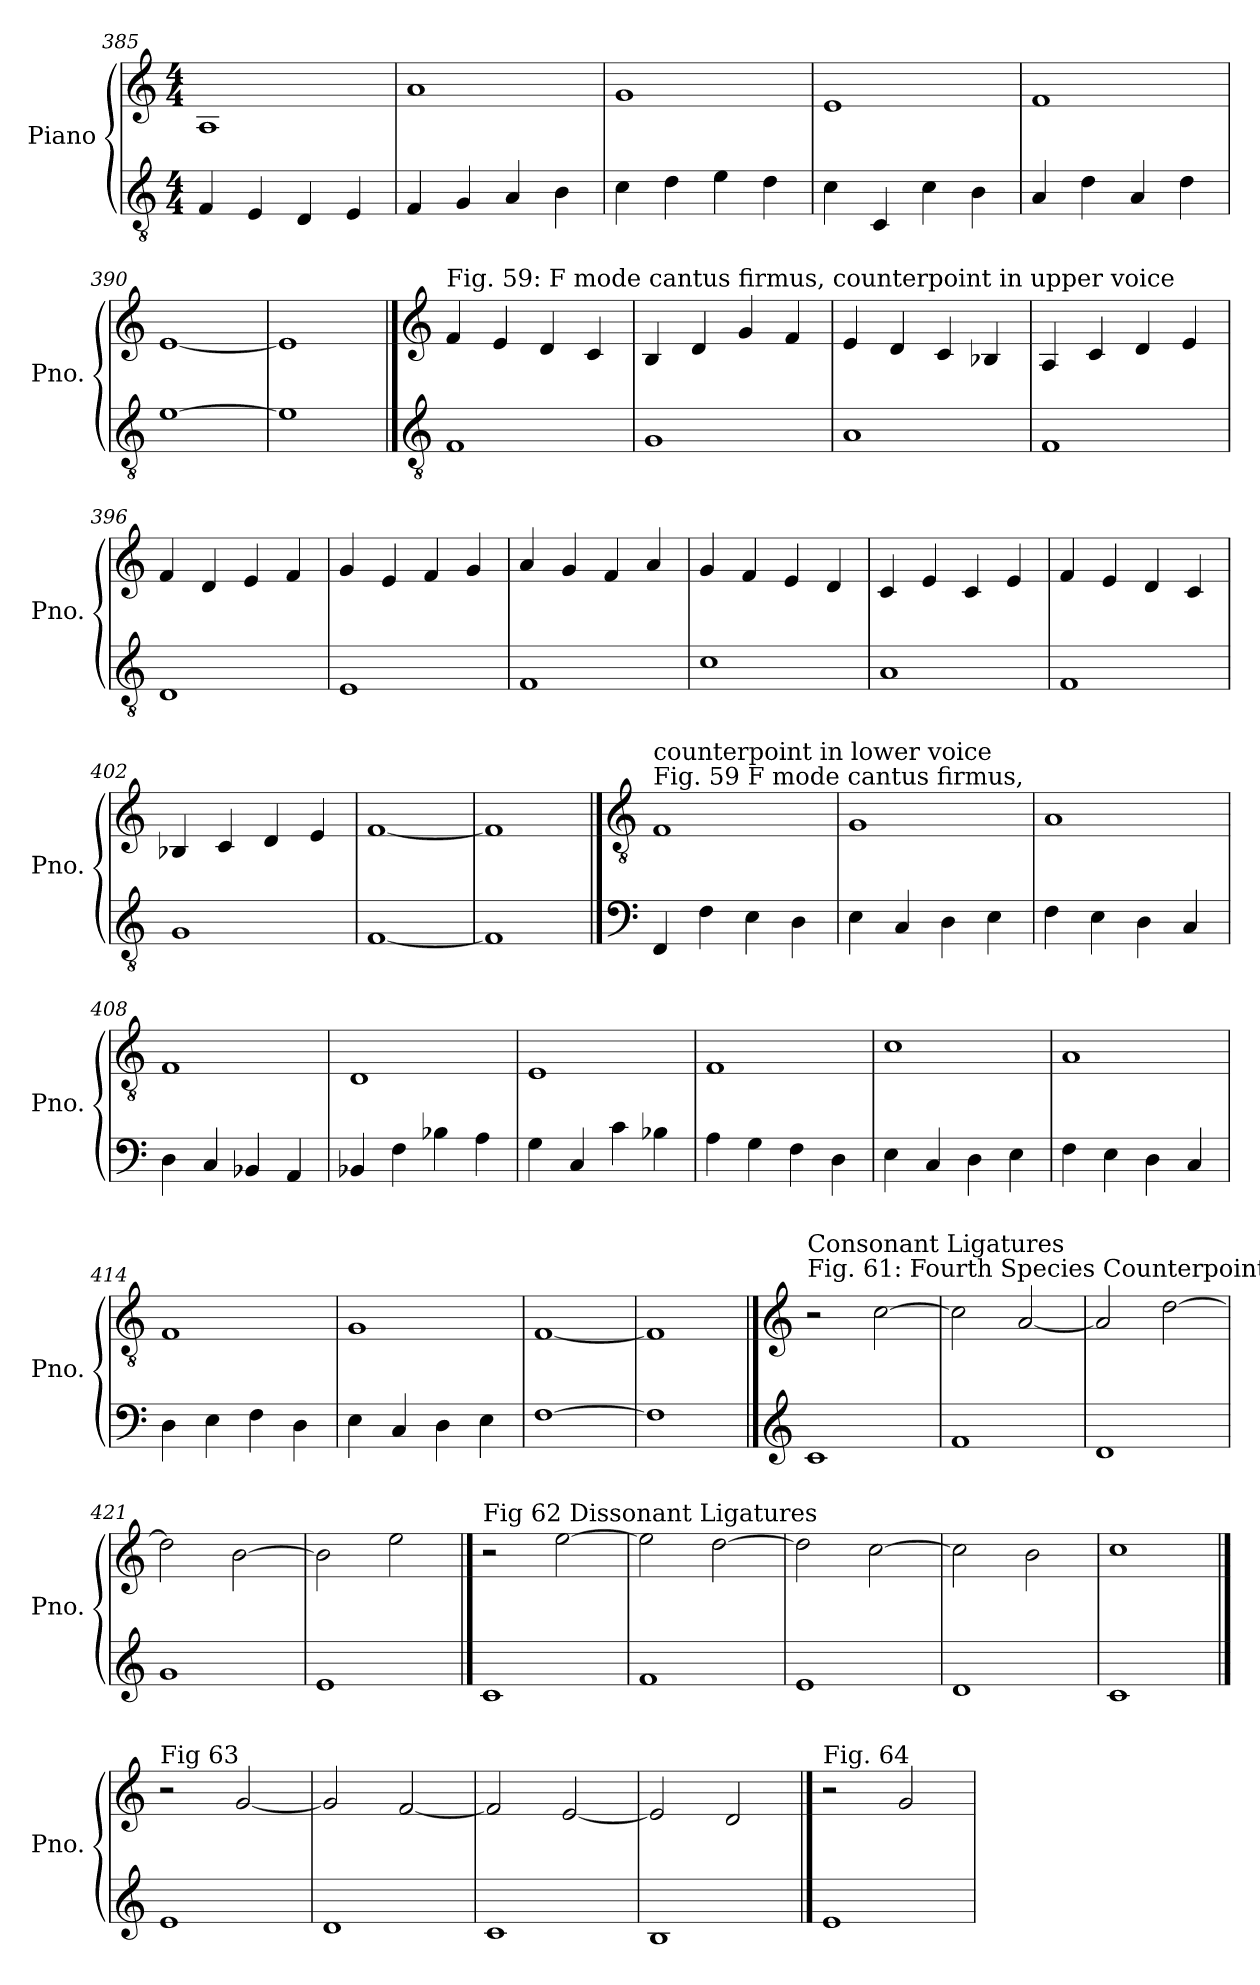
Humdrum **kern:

**kern	**kern
*part1	*part1
*staff2	*staff1
*I"Piano	*
*I'Pno.	*
*clefGv2	*clefG2
*k[]	*k[]
*M4/4	*M4/4
=385	=385
4F/	1A
4E/	.
4D/	.
4E/	.
=386	=386
4F/	1a
4G/	.
4A/	.
4B\	.
!!LO:PB:g=z
=387	=387
4c\	1g
4d\	.
4e\	.
4d\	.
=388	=388
4c\	1e
4C/	.
4c\	.
4B\	.
=389	=389
4A/	1f
4d\	.
4A/	.
4d\	.
=390	=390
[1e	[1e
=391	=391
1e]	1e]
!!LO:LB:g=z
==392	==392
*clefGv2	*clefG2
!	!LO:TX:a:t=Fig. 59&colon;   F mode cantus firmus, counterpoint in upper voice
1F	4f/
.	4e/
.	4d/
.	4c/
=393	=393
1G	4B/
.	4d/
.	4g/
.	4f/
=394	=394
1A	4e/
.	4d/
.	4c/
.	4B-X/
=395	=395
1F	4A/
.	4c/
.	4d/
.	4e/
=396	=396
1D	4f/
.	4d/
.	4e/
.	4f/
=397	=397
1E	4g/
.	4e/
.	4f/
.	4g/
!!LO:LB:g=z
=398	=398
1F	4a/
.	4g/
.	4f/
.	4a/
=399	=399
1c	4g/
.	4f/
.	4e/
.	4d/
=400	=400
1A	4c/
.	4e/
.	4c/
.	4e/
=401	=401
1F	4f/
.	4e/
.	4d/
.	4c/
=402	=402
1G	4B-X/
.	4c/
.	4d/
.	4e/
=403	=403
[1F	[1f
=404	=404
1F]	1f]
!!LO:LB:g=z
==405	==405
*clefF4	*clefGv2
!	!LO:TX:a:t=Fig. 59   F mode cantus firmus,
!	!LO:TX:a:t=counterpoint in lower voice
4FF/	1F
4F\	.
4E\	.
4D\	.
=406	=406
4E\	1G
4C/	.
4D\	.
4E\	.
=407	=407
4F\	1A
4E\	.
4D\	.
4C/	.
=408	=408
4D\	1F
4C/	.
4BB-X/	.
4AA/	.
=409	=409
4BB-X/	1D
4F\	.
4B-X\	.
4A\	.
=410	=410
4G\	1E
4C/	.
4c\	.
4B-X\	.
!!LO:LB:g=z
=411	=411
4A\	1F
4G\	.
4F\	.
4D\	.
=412	=412
4E\	1c
4C/	.
4D\	.
4E\	.
=413	=413
4F\	1A
4E\	.
4D\	.
4C/	.
=414	=414
4D\	1F
4E\	.
4F\	.
4D\	.
=415	=415
4E\	1G
4C/	.
4D\	.
4E\	.
=416	=416
[1F	[1F
=417	=417
1F]	1F]
!!LO:PB:g=z
==418	==418
*clefG2	*clefG2
!	!LO:TX:a:t=Fig. 61&colon;  Fourth Species Counterpoint
!	!LO:TX:a:t=Consonant Ligatures
1c	2r
.	[2cc\
=419	=419
1f	2cc\]
.	[2a/
=420	=420
1d	2a/]
.	[2dd\
=421	=421
1g	2dd\]
.	[2b\
=422	=422
1e	2b\]
.	2ee\
==423	==423
!	!LO:TX:a:t=Fig 62  Dissonant Ligatures
1c	2r
.	[2ee\
=424	=424
1f	2ee\]
.	[2dd\
=425	=425
1e	2dd\]
.	[2cc\
=426	=426
1d	2cc\]
.	2b\
=427	=427
1c	1cc
!!LO:LB:g=z
==428	==428
!	!LO:TX:a:t=Fig  63
1e	2r
.	[2g/
=429	=429
1d	2g/]
.	[2f/
=430	=430
1c	2f/]
.	[2e/
=431	=431
1B	2e/]
.	2d/
==432	==432
!	!LO:TX:a:t=Fig. 64
1e	2r
.	2g/
=	=
*-	*-
